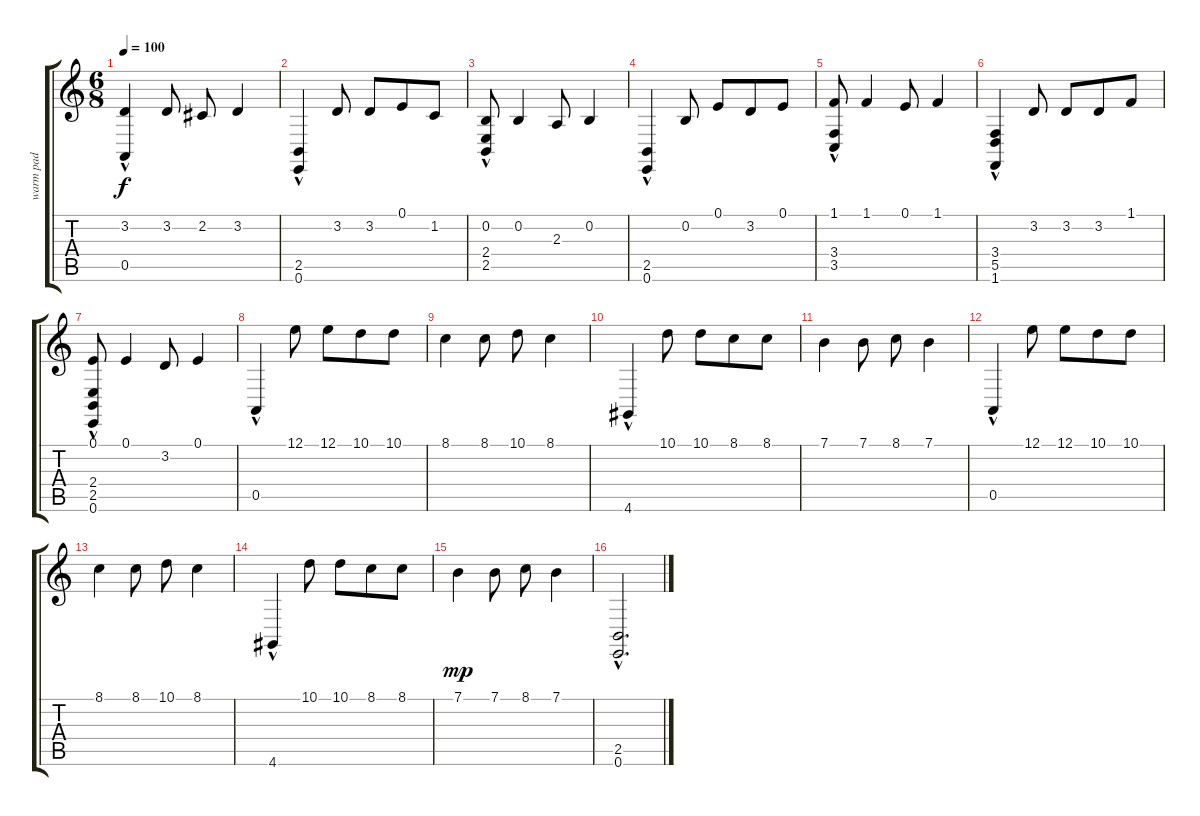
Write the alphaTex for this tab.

\track ("warm pad" "warm pad") {instrument stringensemble1}
\staff {score tabs}
\tuning (E4 B3 G3 D3 A2 E2) {hide}
\ts (6 8)
\tempo 100
\clef g2
\ks c
(3.2 0.5{hac}).4{dy f} 3.2.8 2.2.8 3.2.4 |
(2.5{hac} 0.6{hac}).4 3.2.8 3.2.8 0.1.8 1.2.8 |
(0.2 2.4{hac} 2.5{hac}).8 0.2.4 2.3.8 0.2.4 |
(2.5{hac} 0.6{hac}).4 0.2.8 0.1.8 3.2.8 0.1.8 |
(1.1 3.4{hac} 3.5{hac}).8 1.1.4 0.1.8 1.1.4 |
(3.4{hac} 5.5{hac} 1.6{hac}).4 3.2.8 3.2.8 3.2.8 1.1.8 |
(0.1 2.4{hac} 2.5{hac} 0.6{hac}).8 0.1.4 3.2.8 0.1.4 |
0.5{hac}.4 12.1.8 12.1.8 10.1.8 10.1.8 |
8.1.4 8.1.8 10.1.8 8.1.4 |
4.6{hac}.4 10.1.8 10.1.8 8.1.8 8.1.8 |
7.1.4 7.1.8 8.1.8 7.1.4 |
0.5{hac}.4 12.1.8 12.1.8 10.1.8 10.1.8 |
8.1.4 8.1.8 10.1.8 8.1.4 |
4.6{hac}.4 10.1.8 10.1.8 8.1.8 8.1.8 |
7.1.4{dy mp} 7.1.8 8.1.8 7.1.4 |
(2.5{hac} 0.6{hac}).2{d}
